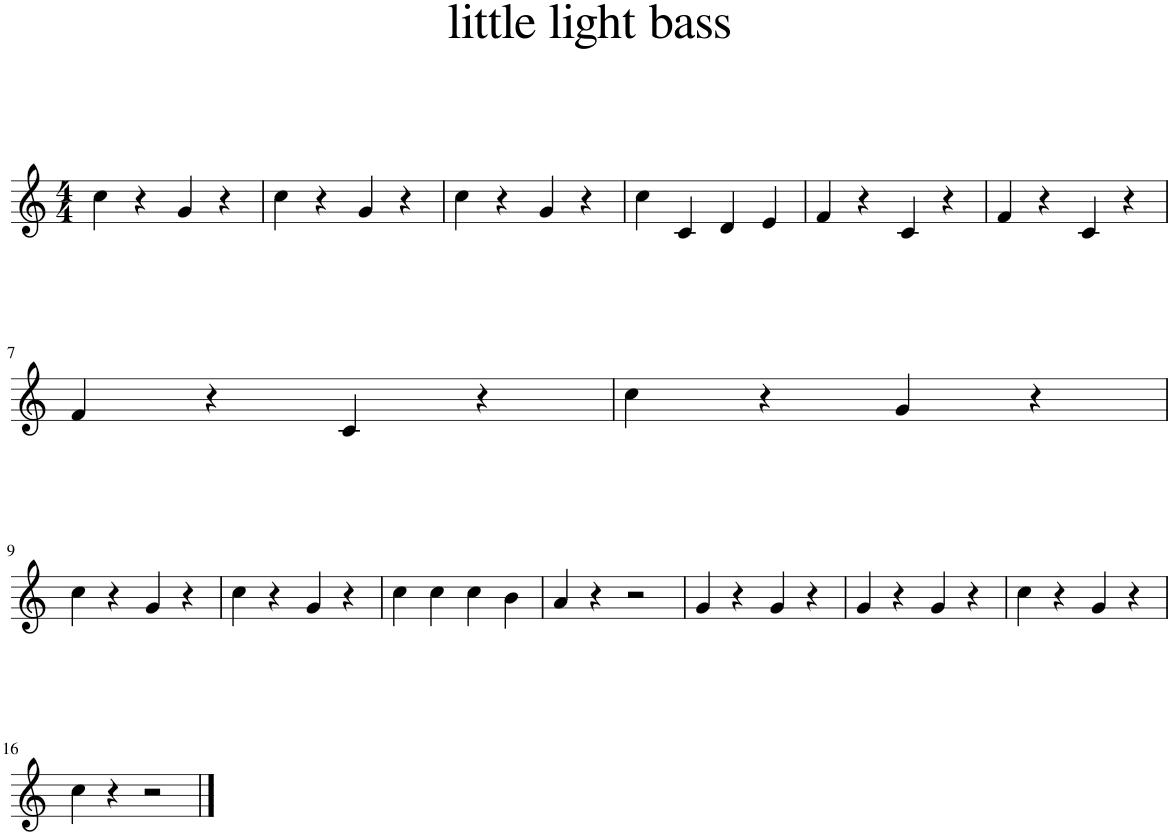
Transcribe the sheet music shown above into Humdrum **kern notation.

**kern
*part1
*staff1
*I"Bb Trumpet
*I'Bb Tpt.
*clefG2
*Trd1c2
*k[]
*M4/4
=1
4cc\
4r
4g/
4r
=2
4cc\
4r
4g/
4r
=3
4cc\
4r
4g/
4r
=4
4cc\
4c/
4d/
4e/
=5
4f/
4r
4c/
4r
=6
4f/
4r
4c/
4r
!!LO:LB:g=z
=7
4f/
4r
4c/
4r
=8
4cc\
4r
4g/
4r
!!LO:LB:g=z
=9
4cc\
4r
4g/
4r
=10
4cc\
4r
4g/
4r
=11
4cc\
4cc\
4cc\
4b\
=12
4a/
4r
2r
=13
4g/
4r
4g/
4r
=14
4g/
4r
4g/
4r
=15
4cc\
4r
4g/
4r
!!LO:LB:g=z
=16
4cc\
4r
2r
==
*-
